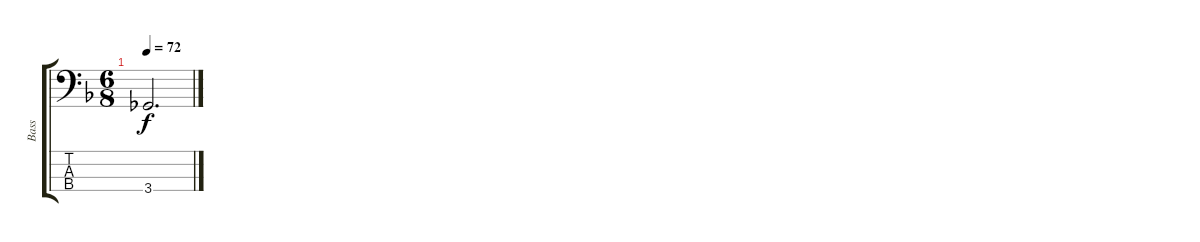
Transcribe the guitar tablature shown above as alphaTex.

\track ("Bass" "Bass") {instrument electricbasspick}
\staff {score tabs}
\tuning (Gb2 Db2 Ab1 Eb1) {hide}
\ts (6 8)
\tempo 72
\clef f4
\ks f
3.4{t}.2{d dy f}
